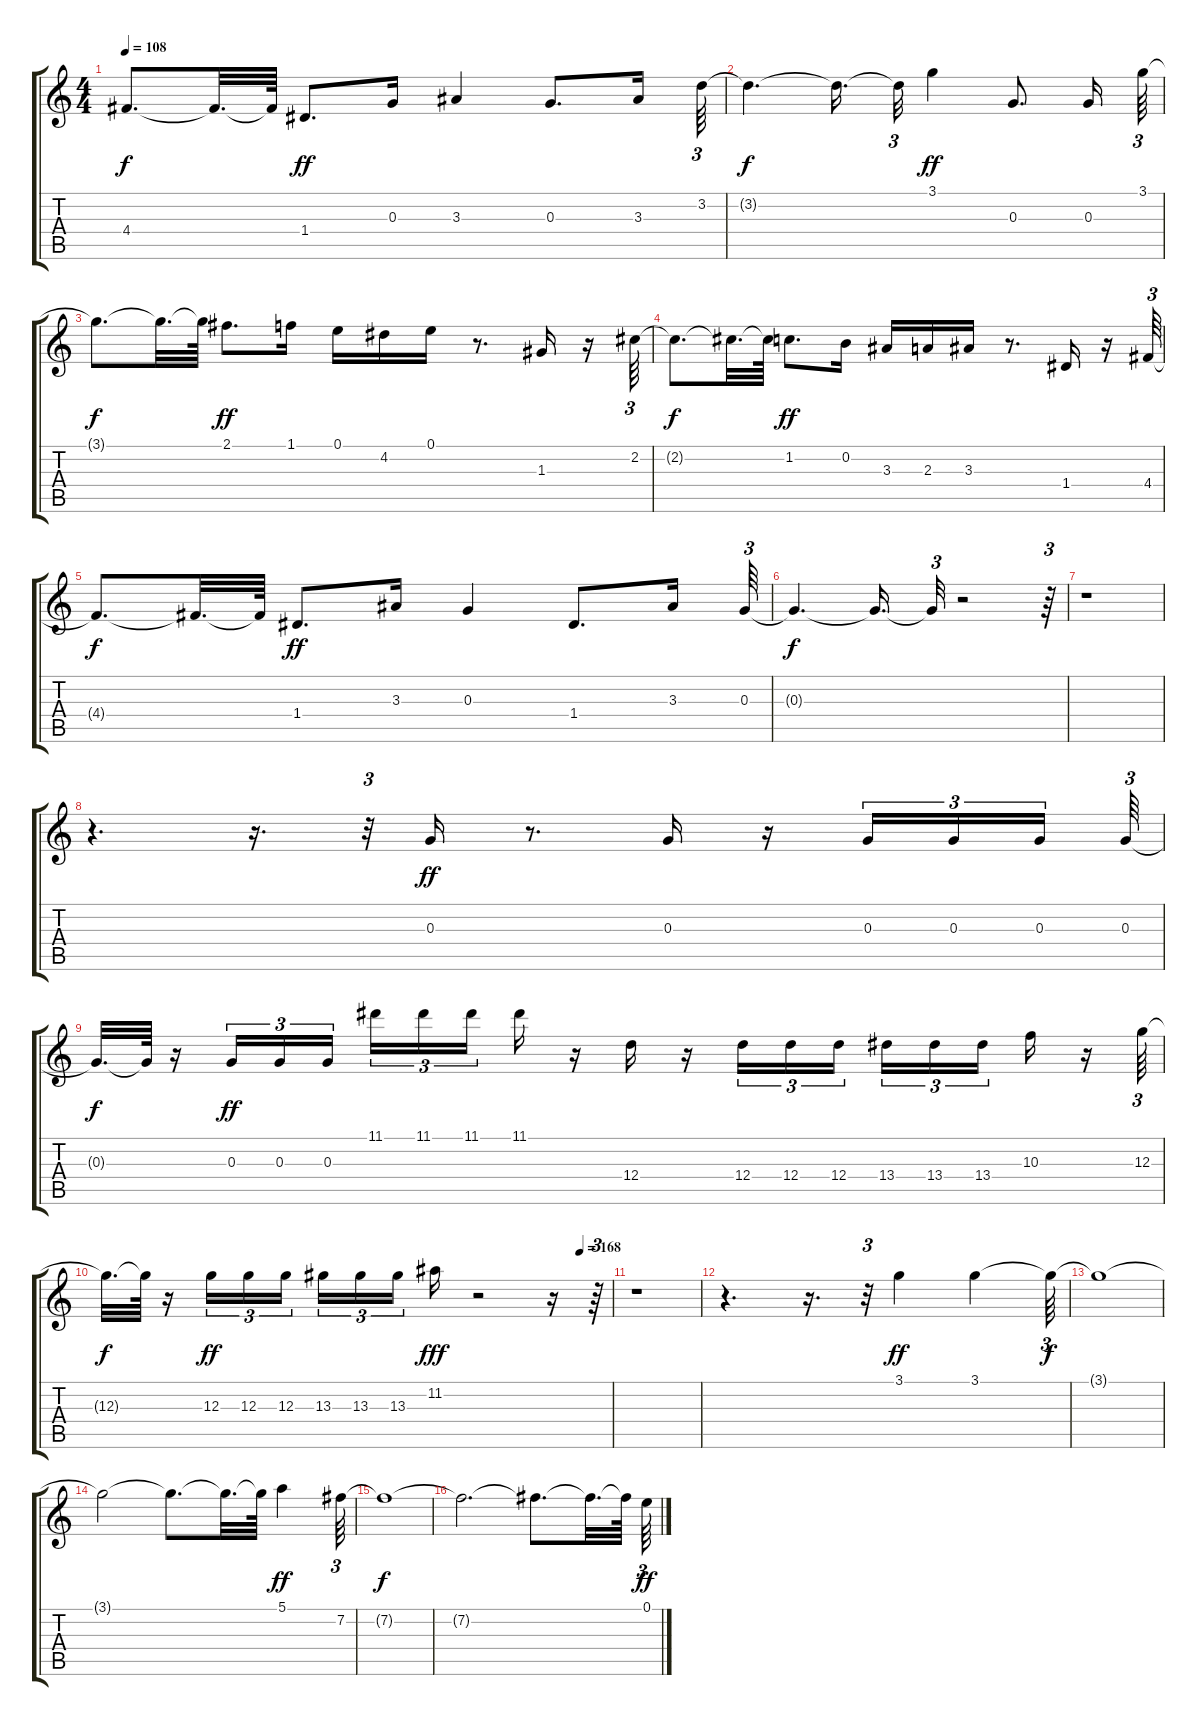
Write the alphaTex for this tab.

\track "" {instrument distortionguitar}
\staff {score tabs}
\tuning (E4 B3 G3 D3 A2 E2) {hide}
\ts (4 4)
\tempo 108
\clef g2
\ks c
4.4{t}.8{d dy f} 4.4{t}.32{d} 4.4{t}.64 1.4.8{d dy ff} 0.3.16 3.3.4 0.3.8{d} 3.3.16 3.2.64{tu (3 2)} |
3.2{t}.4{d dy f} 3.2{t}.16{d} 3.2{t}.32{tu (3 2)} 3.1.4{dy ff} 0.3.8{d} 0.3.16 3.1.64{tu (3 2)} |
3.1{t}.8{d dy f} 3.1{t}.32{d} 3.1{t}.64 2.1.8{d dy ff} 1.1.16 0.1.16 4.2.16 0.1.16 r.8{d} 1.3.16 r.16 2.2.64{tu (3 2)} |
2.2{t}.8{d dy f} 2.2{t}.32{d} 2.2{t}.64 1.2.8{d dy ff} 0.2.16 3.3.16 2.3.16 3.3.16 r.8{d} 1.4.16 r.16 4.4.64{tu (3 2)} |
4.4{t}.8{d dy f} 4.4{t}.32{d} 4.4{t}.64 1.4.8{d dy ff} 3.3.16 0.3.4 1.4.8{d} 3.3.16 0.3.64{tu (3 2)} |
0.3{t}.4{d dy f} 0.3{t}.16{d} 0.3{t}.32{tu (3 2)} r.2 r.64{tu (3 2)} |
r.1 |
r.4{d} r.16{d} r.32{tu (3 2)} 0.3.16{dy ff} r.8{d} 0.3.16 r.16 0.3.16{tu (3 2)} 0.3.16{tu (3 2)} 0.3.16{tu (3 2) beam splitsecondary} 0.3.64{tu (3 2)} |
0.3{t}.32{d dy f} 0.3{t}.64 r.16 0.3.16{tu (3 2) dy ff} 0.3.16{tu (3 2)} 0.3.16{tu (3 2)} 11.1.16{tu (3 2)} 11.1.16{tu (3 2)} 11.1.16{tu (3 2) beam splitsecondary} 11.1.16 r.16 12.4.16 r.16 12.4.16{tu (3 2)} 12.4.16{tu (3 2)} 12.4.16{tu (3 2)} 13.4.16{tu (3 2)} 13.4.16{tu (3 2)} 13.4.16{tu (3 2) beam splitsecondary} 10.3.16 r.16 12.3.64{tu (3 2)} |
\tempo (168 0.9375)
12.3{t}.32{d dy f} 12.3{t}.64 r.16 12.3.16{tu (3 2) dy ff} 12.3.16{tu (3 2)} 12.3.16{tu (3 2)} 13.3.16{tu (3 2)} 13.3.16{tu (3 2)} 13.3.16{tu (3 2) beam splitsecondary} 11.2.16{dy fff} r.2 r.16 r.64{tu (3 2)} |
r.1 |
r.4{d} r.16{d} r.32{tu (3 2)} 3.1.4{dy ff} 3.1.4 3.1{t}.64{tu (3 2) dy f} |
3.1{t}.1 |
3.1{t}.2 3.1{t}.8{d} 3.1{t}.32{d} 3.1{t}.64 5.1.4{dy ff} 7.2.64{tu (3 2)} |
7.2{t}.1{dy f} |
7.2{t}.2{d} 7.2{t}.8{d} 7.2{t}.32{d} 7.2{t}.64 0.1.64{tu (3 2) dy ff}
